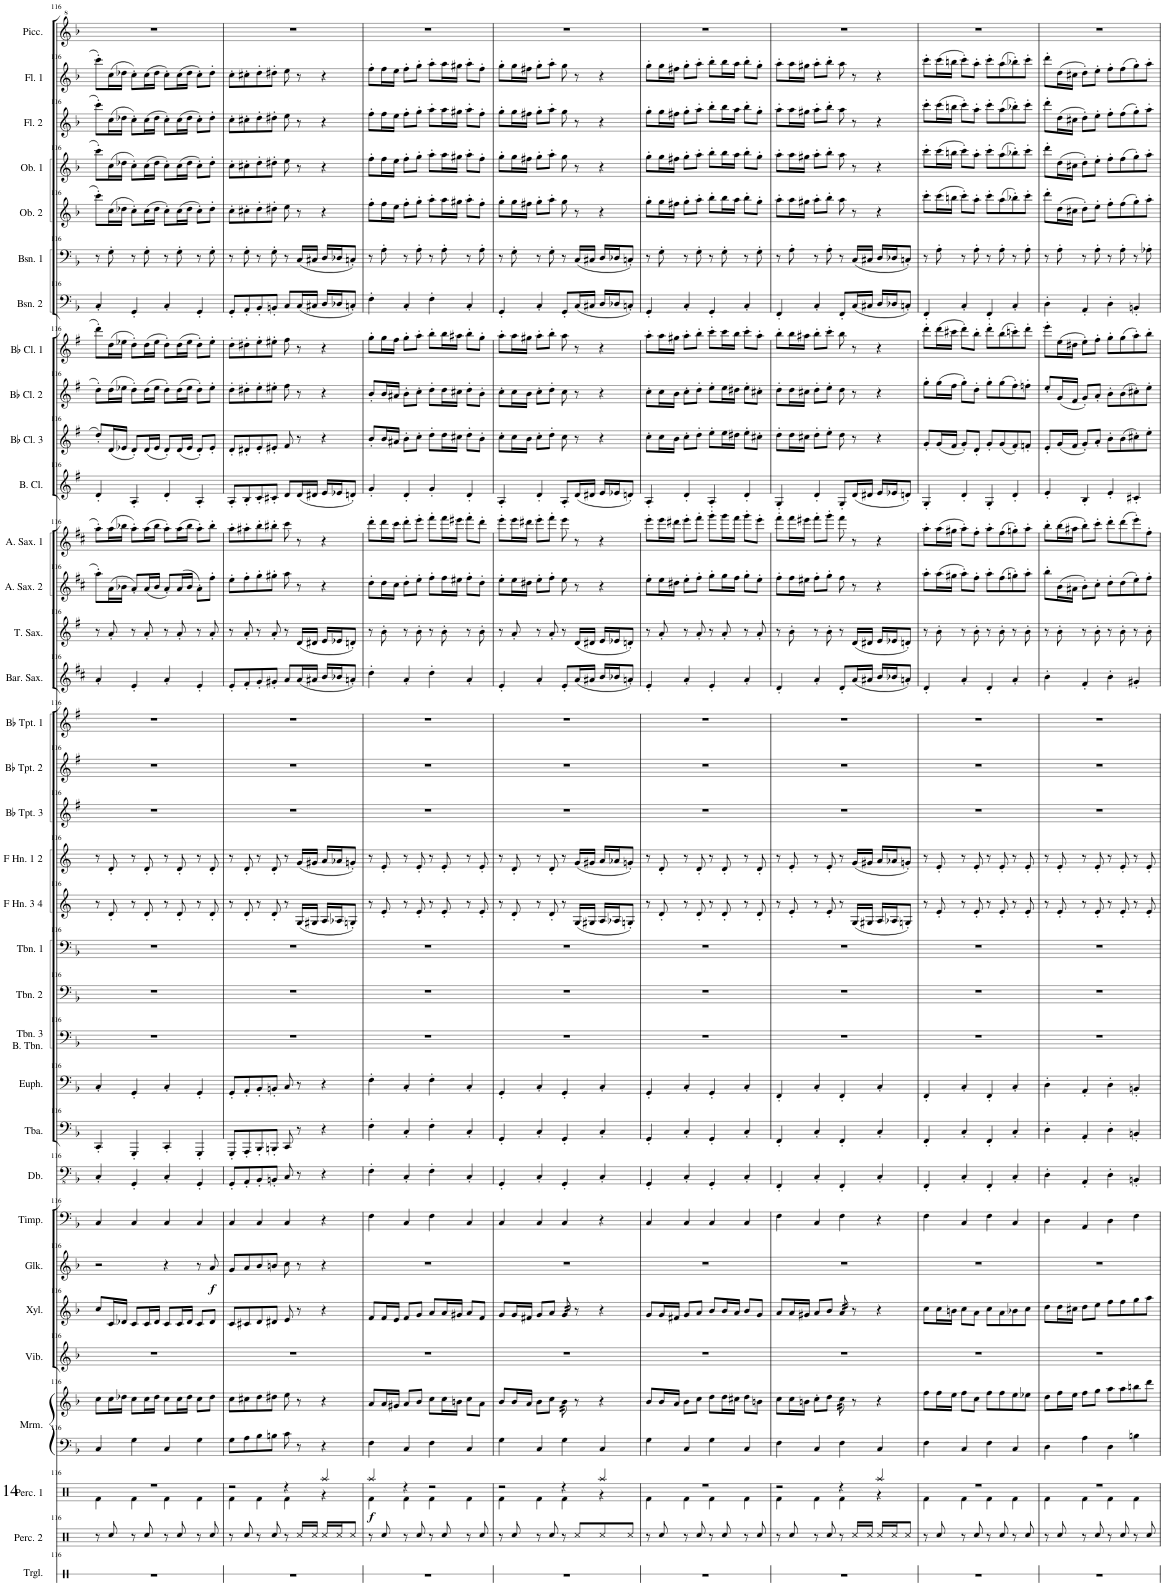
**kern	**kern	**kern	**dynam	**kern	**kern	**kern	**kern	**kern	**dynam	**kern	**kern	**kern	**kern	**kern	**kern	**kern	**kern	**kern	**kern	**kern	**kern	**kern	**kern	**kern	**kern	**kern	**kern	**kern	**kern	**kern	**kern	**kern	**kern	**kern	**kern	**kern
*part34	*part33	*part32	*part32	*part31	*part31	*part30	*part29	*part28	*part28	*part27	*part26	*part25	*part24	*part23	*part22	*part21	*part20	*part19	*part18	*part17	*part16	*part15	*part14	*part13	*part12	*part11	*part10	*part9	*part8	*part7	*part6	*part5	*part4	*part3	*part2	*part1
*staff35	*staff34	*staff33	*staff33	*staff32	*staff31	*staff30	*staff29	*staff28	*staff28	*staff27	*staff26	*staff25	*staff24	*staff23	*staff22	*staff21	*staff20	*staff19	*staff18	*staff17	*staff16	*staff15	*staff14	*staff13	*staff12	*staff11	*staff10	*staff9	*staff8	*staff7	*staff6	*staff5	*staff4	*staff3	*staff2	*staff1
*I"Triangle	*I"Percussion 2	*I"Percussion 1	*	*I"Marimba	*	*I"Vibraphone	*I"Xylophone	*I"Glockenspiel	*	*I"Timpani	*I"Double Bass	*I"Tuba	*I"Euphonium	*I"Trombone 3 &amp; Bass Trombone	*I"Trombone 2	*I"Trombone 1	*I"F Horn 3 &amp; 4	*I"F Horn 1 &amp; 2	*I"Bb Trumpet 3	*I"Bb Trumpet 2	*I"Bb Trumpet 1	*I"Baritone Saxophone	*I"Tenor Saxophone	*I"Alto Saxophone 2	*I"Alto Saxophone 1	*I"Bass Clarinet	*I"Bb Clarinet 3	*I"Bb Clarinet 2	*I"Bb Clarinet 1	*I"Bassoon 2	*I"Bassoon 1	*I"Oboe 2	*I"Oboe 1	*I"Flute 2	*I"Flute 1	*I"Piccolo
*I'Trgl.	*I'Perc. 2	*I'Perc. 1	*	*I'Mrm.	*	*I'Vib.	*I'Xyl.	*I'Glk.	*	*I'Timp.	*I'Db.	*I'Tba.	*I'Euph.	*I'Tbn. 3 B. Tbn.	*I'Tbn. 2	*I'Tbn. 1	*I'F Hn. 3 4	*I'F Hn. 1 2	*I'Bb Tpt. 3	*I'Bb Tpt. 2	*I'Bb Tpt. 1	*I'Bar. Sax.	*I'T. Sax.	*I'A. Sax. 2	*I'A. Sax. 1	*I'B. Cl.	*I'Bb Cl. 3	*I'Bb Cl. 2	*I'Bb Cl. 1	*I'Bsn. 2	*I'Bsn. 1	*I'Ob. 2	*I'Ob. 1	*I'Fl. 2	*I'Fl. 1	*I'Picc.
!!LO:PB:g=z
*clefX	*clefX	*clefX	*	*clefF4	*clefG2	*clefG2	*clefG2	*clefG2	*	*clefF4	*clefFv4	*clefF4	*clefF4	*clefF4	*clefF4	*clefF4	*clefG2	*clefG2	*clefG2	*clefG2	*clefG2	*clefG2	*clefG2	*clefG2	*clefG2	*clefG2	*clefG2	*clefG2	*clefG2	*clefF4	*clefF4	*clefG2	*clefG2	*clefG2	*clefG2	*clefG^2
*	*	*	*	*	*	*	*Trd-7c-12	*Trd-14c-24	*	*	*Trd7c12	*	*	*	*	*	*Trd4c7	*Trd4c7	*Trd1c2	*Trd1c2	*Trd1c2	*Trd12c21	*Trd8c14	*Trd5c9	*Trd5c9	*Trd8c14	*Trd1c2	*Trd1c2	*Trd1c2	*	*	*	*	*	*	*Trd-7c-12
*k[b-]	*k[b-]	*k[b-]	*	*k[b-]	*k[b-]	*k[b-]	*k[b-]	*k[b-]	*	*k[b-]	*k[b-]	*k[b-]	*k[b-]	*k[b-]	*k[b-]	*k[b-]	*k[]	*k[]	*k[f#]	*k[f#]	*k[f#]	*k[f#c#]	*k[f#]	*k[f#c#]	*k[f#c#]	*k[f#]	*k[f#]	*k[f#]	*k[f#]	*k[b-]	*k[b-]	*k[b-]	*k[b-]	*k[b-]	*k[b-]	*k[b-]
*M4/4	*M4/4	*M4/4	*	*M4/4	*M4/4	*M4/4	*M4/4	*M4/4	*	*M4/4	*M4/4	*M4/4	*M4/4	*M4/4	*M4/4	*M4/4	*M4/4	*M4/4	*M4/4	*M4/4	*M4/4	*M4/4	*M4/4	*M4/4	*M4/4	*M4/4	*M4/4	*M4/4	*M4/4	*M4/4	*M4/4	*M4/4	*M4/4	*M4/4	*M4/4	*M4/4
=116	=116	=116	=116	=116	=116	=116	=116	=116	=116	=116	=116	=116	=116	=116	=116	=116	=116	=116	=116	=116	=116	=116	=116	=116	=116	=116	=116	=116	=116	=116	=116	=116	=116	=116	=116	=116
*	*	*^	*	*	*	*	*	*	*	*	*	*	*	*	*	*	*	*	*	*	*	*	*	*	*	*	*	*	*	*	*	*	*	*	*	*
1r	8r	1r	4Rf\	.	4C/	8cc\L	1r	8cc/L	2r	.	4C/	4CC'/	4CC'/	4C'/	1r	1r	1r	8r	8r	1r	1r	1r	4a'/	8r	8aa'\L	8aa'\L	4d'/	8dd'/L	8dd'\L	8ddd'\L	4C'/	8r	8ccc'\L	8ccc'\L	8ccc'\L	8ccc'\L	1r
.	8Rcc/	.	.	.	.	16cc\L	.	16c/L	.	.	.	.	.	.	.	.	.	8d'/	8d'/	.	.	.	.	8a'/	(16a\L	(16aa\L	.	(16d/L	(16dd\L	(16dd\L	.	8G'\	(16cc\L	(16cc\L	(16cc\L	(16cc\L	.
.	.	.	.	.	.	16dd-X\JJ	.	16d-X/JJ	.	.	.	.	.	.	.	.	.	.	.	.	.	.	.	.	16b-X\JJ	16bb-X\JJ	.	16e-X/JJ	16ee-X\JJ	16ee-X\JJ	.	.	16dd-X\JJ	16dd-X\JJ	16dd-X\JJ	16dd-X\JJ	.
.	8r	.	4Rf\	.	4G\	8cc\L	.	8c/L	.	.	4C/	4GGG'/	4GGG'/	4GG'/	.	.	.	8r	8r	.	.	.	4e'/	8r	8a'/L)	8aa'\L)	4A'/	8d'/L)	8dd'\L)	8dd'\L)	4GG'/	8r	8cc'\L)	8cc'\L)	8cc'\L)	8cc'\L)	.
.	8Rcc/	.	.	.	.	16cc\L	.	16c/L	.	.	.	.	.	.	.	.	.	8d'/	8d'/	.	.	.	.	8a'/	(16a/L	(16aa\L	.	(16d/L	(16dd\L	(16dd\L	.	8G'\	(16cc\L	(16cc\L	(16cc\L	(16cc\L	.
.	.	.	.	.	.	16dd-\JJ	.	16d-/JJ	.	.	.	.	.	.	.	.	.	.	.	.	.	.	.	.	16b-/JJ	16bb-\JJ	.	16e-/JJ	16ee-\JJ	16ee-\JJ	.	.	16dd-\JJ	16dd-\JJ	16dd-\JJ	16dd-\JJ	.
.	8r	.	4Rf\	.	4C/	8cc\L	.	8c/L	4r	.	4C/	4CC'/	4CC'/	4C'/	.	.	.	8r	8r	.	.	.	4a'/	8r	8a'/L)	8aa'\L)	4d'/	8d'/L)	8dd'\L)	8dd'\L)	4C'/	8r	8cc'\L)	8cc'\L)	8cc'\L)	8cc'\L)	.
.	8Rcc/	.	.	.	.	16cc\L	.	16c/L	.	.	.	.	.	.	.	.	.	8d'/	8d'/	.	.	.	.	8a'/	(16a/L	(16aa\L	.	(16d/L	(16dd\L	(16dd\L	.	8G'\	(16cc\L	(16cc\L	(16cc\L	(16cc\L	.
.	.	.	.	.	.	16dd-\JJ	.	16d-/JJ	.	.	.	.	.	.	.	.	.	.	.	.	.	.	.	.	16b-/JJ	16bb-\JJ	.	16e-/JJ	16ee-\JJ	16ee-\JJ	.	.	16dd-\JJ	16dd-\JJ	16dd-\JJ	16dd-\JJ	.
.	8r	.	4Rf\	.	4G\	8cc\L	.	8c/L	8r	.	4C/	4GGG'/	4GGG'/	4GG'/	.	.	.	8r	8r	.	.	.	4e'/	8r	8a'\L)	8aa'\L)	4A'/	8d'/L)	8dd'\L)	8dd'\L)	4GG'/	8r	8cc'\L)	8cc'\L)	8cc'\L)	8cc'\L)	.
!	!	!	!	!	!	!	!	!	!	!LO:DY:b	!	!	!	!	!	!	!	!	!	!	!	!	!	!	!	!	!	!	!	!	!	!	!	!	!	!	!
.	8Rcc/	.	.	.	.	8dd-\J	.	8d-/J	8a/	f	.	.	.	.	.	.	.	8d'/	8d'/	.	.	.	.	8a'/	8ff#'\J	8bb-'\J	.	8e-'/J	8ee-'\J	8ee-'\J	.	8G'\	8dd-'\J	8dd-'\J	8dd-'\J	8dd-'\J	.
=117	=117	=117	=117	=117	=117	=117	=117	=117	=117	=117	=117	=117	=117	=117	=117	=117	=117	=117	=117	=117	=117	=117	=117	=117	=117	=117	=117	=117	=117	=117	=117	=117	=117	=117	=117	=117	=117
1r	8r	2r	4Rf\	.	8G\L	8cc\L	1r	8c/L	8g/L	.	4C/	8GGG'/L	8GGG'/L	8GG'/L	1r	1r	1r	8r	8r	1r	1r	1r	8e'/L	8r	8ee'\L	8aa'\L	8A'/L	8d'/L	8dd'\L	8dd'\L	8GG'/L	8r	8cc'\L	8cc'\L	8cc'\L	8cc'\L	1r
.	8Rcc/	.	.	.	8A\	8cc#X\	.	8c#X/	8a/	.	.	8AAA'/	8AAA'/	8AA'/	.	.	.	8d'/	8d'/	.	.	.	8f#'/	8a'/	8ff#'\	8aa#X'\	8B'/	8d#X'/	8dd#X'\	8dd#X'\	8AA'/	8G'\	8cc#X'\	8cc#X'\	8cc#X'\	8cc#X'\	.
.	8r	.	4Rf\	.	8B-\	8dd\	.	8d/	8b-/	.	4C/	8BBB-'/	8BBB-'/	8BB-'/	.	.	.	8r	8r	.	.	.	8g'/	8r	8gg'\	8bb'\	8c'/	8e'/	8ee'\	8ee'\	8BB-'/	8r	8dd'\	8dd'\	8dd'\	8dd'\	.
.	8Rcc/	.	.	.	8Bn\J	8dd#X\J	.	8d#X/J	8bn/J	.	.	8BBBn'/J	8BBBn'/J	8BBn'/J	.	.	.	8d'/	8d'/	.	.	.	8g#X'/J	8a'/	8gg#X'\J	8bb#X'\J	8c#X'/J	8e#X'/J	8ee#X'\J	8ee#X'\J	8BBn'/J	8G'\	8dd#X'\J	8dd#X'\J	8dd#X'\J	8dd#X'\J	.
.	8r	4r	4Rf\	.	8c\	8ee\	.	8e/	8cc\	.	4C/	8CC/	8CC/	8C/	.	.	.	8r	8r	.	.	.	8a/L	8r	8aa\	8ccc#\	8d/L	8f#/	8ff#\	8ff#\	8C/L	8r	8ee\	8ee\	8ee\	8ee\	.
.	16Rcc/LL	.	.	.	8r	8r	.	8r	8r	.	.	8r	8r	8r	.	.	.	(16G/LL	(16g/LL	.	.	.	(16a/L	(16d/LL	8r	8r	(16d/L	8r	8r	8r	(16C/L	(16C/LL	8r	8r	8r	8r	.
.	16Rcc/JJ	.	.	.	.	.	.	.	.	.	.	.	.	.	.	.	.	16G#X/JJ	16g#X/JJ	.	.	.	16a#X/JJ	16d#X/JJ	.	.	16d#X/JJ	.	.	.	16C#X/JJ	16C#X/JJ	.	.	.	.	.
.	16Rcc/LL	4Raa/	4r	.	4r	4r	.	4r	4r	.	4r	4r	4r	4r	.	.	.	16A/LL	16a/LL	.	.	.	16b/LL	16e/LL	4r	4r	16e/LL	4r	4r	4r	16D/LL	16D/LL	4r	4r	4r	4r	.
.	16Rcc/J	.	.	.	.	.	.	.	.	.	.	.	.	.	.	.	.	16A-X/J	16a-X/J	.	.	.	16b-X/J	16e-X/J	.	.	16e-X/J	.	.	.	16D-X/J	16D-X/J	.	.	.	.	.
.	8Rcc/J	.	.	.	.	.	.	.	.	.	.	.	.	.	.	.	.	8Gn'/J)	8gn'/J)	.	.	.	8an'/J)	8dn'/J)	.	.	8dn'/J)	.	.	.	8Cn'/J)	8Cn'/J)	.	.	.	.	.
=118	=118	=118	=118	=118	=118	=118	=118	=118	=118	=118	=118	=118	=118	=118	=118	=118	=118	=118	=118	=118	=118	=118	=118	=118	=118	=118	=118	=118	=118	=118	=118	=118	=118	=118	=118	=118	=118
!	!	!	!	!LO:DY:b	!	!	!	!	!	!	!	!	!	!	!	!	!	!	!	!	!	!	!	!	!	!	!	!	!	!	!	!	!	!	!	!	!
1r	8r	4Raa/	4Rf\	f	4F\	8a/L	1r	8f/L	1r	.	4F\	4FF'\	4F'\	4F'\	1r	1r	1r	8r	8r	1r	1r	1r	4dd'\	8r	8dd'\L	8ddd'\L	4g'/	8b'/L	8b'/L	8gg'\L	4F'\	8r	8ff'\L	8ff'\L	8ff'\L	8ff'\L	1r
.	8Rcc/	.	.	.	.	16a/L	.	16f/L	.	.	.	.	.	.	.	.	.	8e'/	8e'/	.	.	.	.	8b'\	16dd\L	16ddd\L	.	16b/L	16b/L	16gg\L	.	8A'\	16ff\L	16ff\L	16ff\L	16ff\L	.
.	.	.	.	.	.	16g#X/JJ	.	16e/JJ	.	.	.	.	.	.	.	.	.	.	.	.	.	.	.	.	16cc#\JJ	16ccc#\JJ	.	16a#X/JJ	16a#X/JJ	16ff#\JJ	.	.	16ee\JJ	16ee\JJ	16ee\JJ	16ee\JJ	.
.	8r	4r	4Rf\	.	4C/	8a/L	.	8f/L	.	.	4C/	4CC'/	4C'/	4C'/	.	.	.	8r	8r	.	.	.	4a'/	8r	8dd'\L	8ddd'\L	4d'/	8b'\L	8b'\L	8gg'\L	4C'/	8r	8ff'\L	8ff'\L	8ff'\L	8ff'\L	.
.	8Rcc/	.	.	.	.	8b-/J	.	8g/J	.	.	.	.	.	.	.	.	.	8e'/	8e'/	.	.	.	.	8b'\	8ee'\J	8eee'\J	.	8cc'\J	8cc'\J	8aa'\J	.	8A'\	8gg'\J	8gg'\J	8gg'\J	8gg'\J	.
.	8r	2r	4Rf\	.	4F\	8cc\L	.	8a/L	.	.	4F\	4FF'\	4F'\	4F'\	.	.	.	8r	8r	.	.	.	4dd'\	8r	8ff#'\L	8fff#'\L	4g'/	8dd'\L	8dd'\L	8bb'\L	4F'\	8r	8aa'\L	8aa'\L	8aa'\L	8aa'\L	.
.	8Rcc/	.	.	.	.	16cc\L	.	16a/L	.	.	.	.	.	.	.	.	.	8e'/	8e'/	.	.	.	.	8b'\	16ff#\L	16fff#\L	.	16dd\L	16dd\L	16bb\L	.	8A'\	16aa\L	16aa\L	16aa\L	16aa\L	.
.	.	.	.	.	.	16bn\JJ	.	16g#X/JJ	.	.	.	.	.	.	.	.	.	.	.	.	.	.	.	.	16ee#X\JJ	16eee#X\JJ	.	16cc#X\JJ	16cc#X\JJ	16aa#X\JJ	.	.	16gg#X\JJ	16gg#X\JJ	16gg#X\JJ	16gg#X\JJ	.
.	8r	.	4Rf\	.	4C/	8cc\L	.	8a/L	.	.	4C/	4CC'/	4C'/	4C'/	.	.	.	8r	8r	.	.	.	4a'/	8r	8ff#'\L	8fff#'\L	4d'/	8dd'\L	8dd'\L	8bb'\L	4C'/	8r	8aa'\L	8aa'\L	8aa'\L	8aa'\L	.
.	8Rcc/	.	.	.	.	8a\J	.	8f/J	.	.	.	.	.	.	.	.	.	8e'/	8e'/	.	.	.	.	8b'\	8dd'\J	8ddd'\J	.	8b'\J	8b'\J	8gg'\J	.	8A'\	8ff'\J	8ff'\J	8ff'\J	8ff'\J	.
=119	=119	=119	=119	=119	=119	=119	=119	=119	=119	=119	=119	=119	=119	=119	=119	=119	=119	=119	=119	=119	=119	=119	=119	=119	=119	=119	=119	=119	=119	=119	=119	=119	=119	=119	=119	=119	=119
1r	8r	2r	4Rf\	.	4G\	8b-/L	1r	8g/L	1r	.	4C/	4GGG'/	4GG'/	4GG'/	1r	1r	1r	8r	8r	1r	1r	1r	4e'/	8r	8ee'\L	8eee'\L	4A'/	8cc'\L	8cc'\L	8aa'\L	4GG'/	8r	8gg'\L	8gg'\L	8gg'\L	8gg'\L	1r
.	8Rcc/	.	.	.	.	16b-/L	.	16g/L	.	.	.	.	.	.	.	.	.	8d'/	8d'/	.	.	.	.	8a'/	16ee\L	16eee\L	.	16cc\L	16cc\L	16aa\L	.	8G'\	16gg\L	16gg\L	16gg\L	16gg\L	.
.	.	.	.	.	.	16a/JJ	.	16f#X/JJ	.	.	.	.	.	.	.	.	.	.	.	.	.	.	.	.	16dd#X\JJ	16ddd#X\JJ	.	16b\JJ	16b\JJ	16gg#X\JJ	.	.	16ff#X\JJ	16ff#X\JJ	16ff#X\JJ	16ff#X\JJ	.
.	8r	.	4Rf\	.	4C/	8b-\L	.	8g/L	.	.	4C/	4CC'/	4C'/	4C'/	.	.	.	8r	8r	.	.	.	4a'/	8r	8ee'\L	8eee'\L	4d'/	8cc'\L	8cc'\L	8aa'\L	4C'/	8r	8gg'\L	8gg'\L	8gg'\L	8gg'\L	.
.	8Rcc/	.	.	.	.	8cc\J	.	8a/J	.	.	.	.	.	.	.	.	.	8d'/	8d'/	.	.	.	.	8a'/	8ff#'\J	8fff#'\J	.	8dd'\J	8dd'\J	8bb'\J	.	8G'\	8aa'\J	8aa'\J	8aa'\J	8aa'\J	.
*	*	*	*	*	*	*tremolo	*	*	*	*	*	*	*	*	*	*	*	*	*	*	*	*	*	*	*	*	*	*	*	*	*	*	*	*	*	*	*
*	*	*	*	*	*	*	*	*tremolo	*	*	*	*	*	*	*	*	*	*	*	*	*	*	*	*	*	*	*	*	*	*	*	*	*	*	*	*	*
.	8r	4r	4Rf\	.	4G\	32b-\	.	32g/	.	.	4C/	4GGG'/	4GG'/	4GG'/	.	.	.	8r	8r	.	.	.	8e'/L	8r	8ee\	8eee\	8A'/L	8cc\	8cc\	8aa\	8GG'/L	8r	8gg\	8gg\	8gg\	8gg\	.
.	.	.	.	.	.	32b-\	.	32g/	.	.	.	.	.	.	.	.	.	.	.	.	.	.	.	.	.	.	.	.	.	.	.	.	.	.	.	.	.
.	.	.	.	.	.	32b-\	.	32g/	.	.	.	.	.	.	.	.	.	.	.	.	.	.	.	.	.	.	.	.	.	.	.	.	.	.	.	.	.
.	.	.	.	.	.	32b-\	.	32g/	.	.	.	.	.	.	.	.	.	.	.	.	.	.	.	.	.	.	.	.	.	.	.	.	.	.	.	.	.
*	*	*	*	*	*	*	*	*Xtremolo	*	*	*	*	*	*	*	*	*	*	*	*	*	*	*	*	*	*	*	*	*	*	*	*	*	*	*	*	*
*	*	*	*	*	*	*Xtremolo	*	*	*	*	*	*	*	*	*	*	*	*	*	*	*	*	*	*	*	*	*	*	*	*	*	*	*	*	*	*	*
.	8Rcc/L	.	.	.	.	8r	.	8r	.	.	.	.	.	.	.	.	.	(16G/LL	(16g/LL	.	.	.	(16a/L	(16d/LL	8r	8r	(16d/L	8r	8r	8r	(16C/L	(16C/LL	8r	8r	8r	8r	.
.	.	.	.	.	.	.	.	.	.	.	.	.	.	.	.	.	.	16G#X/JJ	16g#X/JJ	.	.	.	16a#X/JJ	16d#X/JJ	.	.	16d#X/JJ	.	.	.	16C#X/JJ	16C#X/JJ	.	.	.	.	.
.	8Rcc/	4Raa/	4r	.	4C/	4r	.	4r	.	.	4r	4CC'/	4C'/	4C'/	.	.	.	16A/LL	16a/LL	.	.	.	16b/LL	16e/LL	4r	4r	16e/LL	4r	4r	4r	16D/LL	16D/LL	4r	4r	4r	4r	.
.	.	.	.	.	.	.	.	.	.	.	.	.	.	.	.	.	.	16A-X/J	16a-X/J	.	.	.	16b-X/J	16e-X/J	.	.	16e-X/J	.	.	.	16D-X/J	16D-X/J	.	.	.	.	.
.	8Rcc/J	.	.	.	.	.	.	.	.	.	.	.	.	.	.	.	.	8Gn'/J)	8gn'/J)	.	.	.	8an'/J)	8dn'/J)	.	.	8dn'/J)	.	.	.	8Cn'/J)	8Cn'/J)	.	.	.	.	.
=120	=120	=120	=120	=120	=120	=120	=120	=120	=120	=120	=120	=120	=120	=120	=120	=120	=120	=120	=120	=120	=120	=120	=120	=120	=120	=120	=120	=120	=120	=120	=120	=120	=120	=120	=120	=120	=120
1r	8r	1r	4Rf\	.	4G\	8b-/L	1r	8g/L	1r	.	4C/	4GGG'/	4GG'/	4GG'/	1r	1r	1r	8r	8r	1r	1r	1r	4e'/	8r	8ee'\L	8eee'\L	4A'/	8cc'\L	8cc'\L	8aa'\L	4GG'/	8r	8gg'\L	8gg'\L	8gg'\L	8gg'\L	1r
.	8Rcc/	.	.	.	.	16b-/L	.	16g/L	.	.	.	.	.	.	.	.	.	8d'/	8d'/	.	.	.	.	8a'/	16ee\L	16eee\L	.	16cc\L	16cc\L	16aa\L	.	8G'\	16gg\L	16gg\L	16gg\L	16gg\L	.
.	.	.	.	.	.	16a/JJ	.	16f#X/JJ	.	.	.	.	.	.	.	.	.	.	.	.	.	.	.	.	16dd#X\JJ	16ddd#X\JJ	.	16b\JJ	16b\JJ	16gg#X\JJ	.	.	16ff#X\JJ	16ff#X\JJ	16ff#X\JJ	16ff#X\JJ	.
.	8r	.	4Rf\	.	4C/	8b-\L	.	8g/L	.	.	4C/	4CC'/	4C'/	4C'/	.	.	.	8r	8r	.	.	.	4a'/	8r	8ee'\L	8eee'\L	4d'/	8cc'\L	8cc'\L	8aa'\L	4C'/	8r	8gg'\L	8gg'\L	8gg'\L	8gg'\L	.
.	8Rcc/	.	.	.	.	8cc\J	.	8a/J	.	.	.	.	.	.	.	.	.	8d'/	8d'/	.	.	.	.	8a'/	8ff#'\J	8fff#'\J	.	8dd'\J	8dd'\J	8bb'\J	.	8G'\	8aa'\J	8aa'\J	8aa'\J	8aa'\J	.
.	8r	.	4Rf\	.	4G\	8dd\L	.	8b-/L	.	.	4C/	4GGG'/	4GG'/	4GG'/	.	.	.	8r	8r	.	.	.	4e'/	8r	8gg'\L	8ggg'\L	4A'/	8ee'\L	8ee'\L	8ccc'\L	4GG'/	8r	8bb-'\L	8bb-'\L	8bb-'\L	8bb-'\L	.
.	8Rcc/	.	.	.	.	16dd\L	.	16b-/L	.	.	.	.	.	.	.	.	.	8d'/	8d'/	.	.	.	.	8a'/	16gg\L	16ggg\L	.	16ee\L	16ee\L	16ccc\L	.	8G'\	16bb-\L	16bb-\L	16bb-\L	16bb-\L	.
.	.	.	.	.	.	16cc#X\JJ	.	16a/JJ	.	.	.	.	.	.	.	.	.	.	.	.	.	.	.	.	16ff#\JJ	16fff#\JJ	.	16dd#X\JJ	16dd#X\JJ	16bb\JJ	.	.	16aa\JJ	16aa\JJ	16aa\JJ	16aa\JJ	.
.	8r	.	4Rf\	.	4C/	8dd\L	.	8b-/L	.	.	4C/	4CC'/	4C'/	4C'/	.	.	.	8r	8r	.	.	.	4a'/	8r	8gg'\L	8ggg'\L	4d'/	8ee'\L	8ee'\L	8ccc'\L	4C'/	8r	8bb-'\L	8bb-'\L	8bb-'\L	8bb-'\L	.
.	8Rcc/	.	.	.	.	8bn\J	.	8g/J	.	.	.	.	.	.	.	.	.	8d'/	8d'/	.	.	.	.	8a'/	8ee'\J	8eee'\J	.	8cc#X'\J	8cc#X'\J	8aa'\J	.	8G'\	8gg'\J	8gg'\J	8gg'\J	8gg'\J	.
=121	=121	=121	=121	=121	=121	=121	=121	=121	=121	=121	=121	=121	=121	=121	=121	=121	=121	=121	=121	=121	=121	=121	=121	=121	=121	=121	=121	=121	=121	=121	=121	=121	=121	=121	=121	=121	=121
1r	8r	2r	4Rf\	.	4F\	8cc\L	1r	8a/L	1r	.	4F\	4FFF'/	4FF'/	4FF'/	1r	1r	1r	8r	8r	1r	1r	1r	4d'/	8r	8ff#'\L	8fff#'\L	4G'/	8dd'\L	8dd'\L	8bb'\L	4FF'/	8r	8aa'\L	8aa'\L	8aa'\L	8aa'\L	1r
.	8Rcc/	.	.	.	.	16cc\L	.	16a/L	.	.	.	.	.	.	.	.	.	8e'/	8e'/	.	.	.	.	8b'\	16ff#\L	16fff#\L	.	16dd\L	16dd\L	16bb\L	.	8A'\	16aa\L	16aa\L	16aa\L	16aa\L	.
.	.	.	.	.	.	16bn\JJ	.	16g#X/JJ	.	.	.	.	.	.	.	.	.	.	.	.	.	.	.	.	16ee#X\JJ	16eee#X\JJ	.	16cc#X\JJ	16cc#X\JJ	16aa#X\JJ	.	.	16gg#X\JJ	16gg#X\JJ	16gg#X\JJ	16gg#X\JJ	.
.	8r	.	4Rf\	.	4C/	8cc'\L	.	8a/L	.	.	4C/	4CC'/	4C'/	4C'/	.	.	.	8r	8r	.	.	.	4a'/	8r	8ff#'\L	8fff#'\L	4d'/	8dd'\L	8dd'\L	8bb'\L	4C'/	8r	8aa'\L	8aa'\L	8aa'\L	8aa'\L	.
.	8Rcc/	.	.	.	.	8dd\J	.	8b-/J	.	.	.	.	.	.	.	.	.	8e'/	8e'/	.	.	.	.	8b'\	8gg'\J	8ggg'\J	.	8ee'\J	8ee'\J	8ccc'\J	.	8A'\	8bb-'\J	8bb-'\J	8bb-'\J	8bb-'\J	.
*	*	*	*	*	*	*tremolo	*	*	*	*	*	*	*	*	*	*	*	*	*	*	*	*	*	*	*	*	*	*	*	*	*	*	*	*	*	*	*
*	*	*	*	*	*	*	*	*tremolo	*	*	*	*	*	*	*	*	*	*	*	*	*	*	*	*	*	*	*	*	*	*	*	*	*	*	*	*	*
.	8r	4r	4Rf\	.	4F\	32cc\	.	32a/	.	.	4F\	4FFF'/	4FF'/	4FF'/	.	.	.	8r	8r	.	.	.	8d'/L	8r	8ff#\	8fff#\	8G'/L	8dd\	8dd\	8bb\	8FF'/L	8r	8aa\	8aa\	8aa\	8aa\	.
.	.	.	.	.	.	32cc\	.	32a/	.	.	.	.	.	.	.	.	.	.	.	.	.	.	.	.	.	.	.	.	.	.	.	.	.	.	.	.	.
.	.	.	.	.	.	32cc\	.	32a/	.	.	.	.	.	.	.	.	.	.	.	.	.	.	.	.	.	.	.	.	.	.	.	.	.	.	.	.	.
.	.	.	.	.	.	32cc\	.	32a/	.	.	.	.	.	.	.	.	.	.	.	.	.	.	.	.	.	.	.	.	.	.	.	.	.	.	.	.	.
*	*	*	*	*	*	*	*	*Xtremolo	*	*	*	*	*	*	*	*	*	*	*	*	*	*	*	*	*	*	*	*	*	*	*	*	*	*	*	*	*
*	*	*	*	*	*	*Xtremolo	*	*	*	*	*	*	*	*	*	*	*	*	*	*	*	*	*	*	*	*	*	*	*	*	*	*	*	*	*	*	*
.	16Rcc/LL	.	.	.	.	8r	.	8r	.	.	.	.	.	.	.	.	.	(16G/LL	(16g/LL	.	.	.	(16a/L	(16d/LL	8r	8r	(16d/L	8r	8r	8r	(16C/L	(16C/LL	8r	8r	8r	8r	.
.	16Rcc/JJ	.	.	.	.	.	.	.	.	.	.	.	.	.	.	.	.	16G#X/JJ	16g#X/JJ	.	.	.	16a#X/JJ	16d#X/JJ	.	.	16d#X/JJ	.	.	.	16C#X/JJ	16C#X/JJ	.	.	.	.	.
.	16Rcc/LL	4Raa/	4r	.	4C/	4r	.	4r	.	.	4r	4CC'/	4C'/	4C'/	.	.	.	16A/LL	16a/LL	.	.	.	16b/LL	16e/LL	4r	4r	16e/LL	4r	4r	4r	16D/LL	16D/LL	4r	4r	4r	4r	.
.	16Rcc/J	.	.	.	.	.	.	.	.	.	.	.	.	.	.	.	.	16A-X/J	16a-X/J	.	.	.	16b-X/J	16e-X/J	.	.	16e-X/J	.	.	.	16D-X/J	16D-X/J	.	.	.	.	.
.	8Rcc/J	.	.	.	.	.	.	.	.	.	.	.	.	.	.	.	.	8Gn'/J)	8gn'/J)	.	.	.	8an'/J)	8dn'/J)	.	.	8dn'/J)	.	.	.	8Cn'/J)	8Cn'/J)	.	.	.	.	.
=122	=122	=122	=122	=122	=122	=122	=122	=122	=122	=122	=122	=122	=122	=122	=122	=122	=122	=122	=122	=122	=122	=122	=122	=122	=122	=122	=122	=122	=122	=122	=122	=122	=122	=122	=122	=122	=122
1r	8r	1r	4Rf\	.	4F\	8ff\L	1r	8cc\L	1r	.	4F\	4FFF'/	4FF'/	4FF'/	1r	1r	1r	8r	8r	1r	1r	1r	4d'/	8r	8aa'\L	8aa'\L	4G'/	8g'/L	8gg'\L	8ddd'\L	4FF'/	8r	8ccc'\L	8ccc'\L	8ccc'\L	8ccc'\L	1r
.	8Rcc/	.	.	.	.	16ff\L	.	16cc\L	.	.	.	.	.	.	.	.	.	8e'/	8e'/	.	.	.	.	8b'\	(16aa\L	(16aa\L	.	(16g/L	(16gg\L	(16ddd\L	.	8A'\	(16ccc\L	(16ccc\L	(16ccc\L	(16ccc\L	.
.	.	.	.	.	.	16ee\JJ	.	16bn\JJ	.	.	.	.	.	.	.	.	.	.	.	.	.	.	.	.	16gg#X\JJ	16gg#X\JJ	.	16f#/JJ	16ff#\JJ	16ccc#X\JJ	.	.	16bbn\JJ	16bbn\JJ	16bbn\JJ	16bbn\JJ	.
.	8r	.	4Rf\	.	4C/	8ff\L	.	8cc\L	.	.	4C/	4CC'/	4C'/	4C'/	.	.	.	8r	8r	.	.	.	4a'/	8r	8aa'\L)	8aa'\L)	4d'/	8g'/L)	8gg'\L)	8ddd'\L)	4C'/	8r	8ccc'\L)	8ccc'\L)	8ccc'\L)	8ccc'\L)	.
.	8Rcc/	.	.	.	.	8cc\J	.	8a\J	.	.	.	.	.	.	.	.	.	8e'/	8e'/	.	.	.	.	8b'\	8ff#'\J	8ff#'\J	.	8d'/J	8dd'\J	8bb'\J	.	8A'\	8aa'\J	8aa'\J	8aa'\J	8aa'\J	.
.	8r	.	4Rf\	.	4F\	8ff\L	.	8cc\L	.	.	4F\	4FFF'/	4FF'/	4FF'/	.	.	.	8r	8r	.	.	.	4d'/	8r	8aa'\L	8aa'\L	4G'/	8g'/L	8gg'\L	8ddd'\L	4FF'/	8r	8ccc'\L	8ccc'\L	8ccc'\L	8ccc'\L	.
.	8Rcc/	.	.	.	.	8ff\	.	8a\	.	.	.	.	.	.	.	.	.	8e'/	8e'/	.	.	.	.	8b'\	(8ff#\	(8ff#\	.	(8g/	(8gg\	(8bb\	.	8A'\	(8aa\	(8aa\	(8aa\	(8aa\	.
.	8r	.	4Rf\	.	4C/	8ee\	.	8b-X\	.	.	4C/	4CC'/	4C'/	4C'/	.	.	.	8r	8r	.	.	.	4a'/	8r	8ggn'\)	8ggn'\)	4d'/	8f#'/)	8ff#'\)	8cccn'\)	4C'/	8r	8bb-X'\)	8bb-X'\)	8bb-X'\)	8bb-X'\)	.
.	8Rcc/	.	.	.	.	8ee-X\J	.	8cc\J	.	.	.	.	.	.	.	.	.	8e'/	8e'/	.	.	.	.	8b'\	8aa'\J	8aa'\J	.	8fn'/J	8ffn'\J	8ddd'\J	.	8A'\	8ccc'\J	8ccc'\J	8ccc'\J	8ccc'\J	.
=123	=123	=123	=123	=123	=123	=123	=123	=123	=123	=123	=123	=123	=123	=123	=123	=123	=123	=123	=123	=123	=123	=123	=123	=123	=123	=123	=123	=123	=123	=123	=123	=123	=123	=123	=123	=123	=123
1r	8r	1r	4Rf\	.	4D\	8dd\L	1r	8dd\L	1r	.	4D\	4DD'\	4D'\	4D'\	1r	1r	1r	8r	8r	1r	1r	1r	4b'\	8r	8bb'\L	8bb'\L	4e'/	8e'/L	8ee'/L	8eee'\L	4D'\	8r	8ddd'\L	8ddd'\L	8ddd'\L	8ddd'\L	1r
.	8Rcc/	.	.	.	.	16ff\L	.	16dd\L	.	.	.	.	.	.	.	.	.	8e'/	8e'/	.	.	.	.	8b'\	(16b\L	(16bb\L	.	(16g/L	(16g/L	(16ee\L	.	8A'\	(16dd\L	(16dd\L	(16dd\L	(16dd\L	.
.	.	.	.	.	.	16ee\JJ	.	16cc#X\JJ	.	.	.	.	.	.	.	.	.	.	.	.	.	.	.	.	16a#X\JJ	16aa#X\JJ	.	16f#/JJ	16f#/JJ	16dd#X\JJ	.	.	16cc#X\JJ	16cc#X\JJ	16cc#X\JJ	16cc#X\JJ	.
.	8r	.	4Rf\	.	4A\	8ff\L	.	8dd\L	.	.	4AA/	4AAA'/	4AA'/	4AA'/	.	.	.	8r	8r	.	.	.	4f#'/	8r	8b'\L)	8bb'\L)	4B'/	8g'/L)	8g'/L)	8ee'\L)	4AA'/	8r	8dd'\L)	8dd'\L)	8dd'\L)	8dd'\L)	.
.	8Rcc/	.	.	.	.	8gg\J	.	8ee\J	.	.	.	.	.	.	.	.	.	8e'/	8e'/	.	.	.	.	8b'\	8cc#'\J	8ccc#'\J	.	8a'/J	8a'/J	8ff#'\J	.	8A'\	8ee'\J	8ee'\J	8ee'\J	8ee'\J	.
.	8r	.	4Rf\	.	4D\	8aa\L	.	8ff\L	.	.	4D\	4DD'\	4D'\	4D'\	.	.	.	8r	8r	.	.	.	4b'\	8r	8dd'\L	8ddd'\L	4e'/	8b'\L	8b'\L	8gg'\L	4D'\	8r	8ff'\L	8ff'\L	8ff'\L	8ff'\L	.
.	8Rcc/	.	.	.	.	8aa\	.	8ff\	.	.	.	.	.	.	.	.	.	8e'/	8e'/	.	.	.	.	8b'\	(8dd\	(8ddd\	.	(8b\	(8b\	(8gg\	.	8A'\	(8ff\	(8ff\	(8ff\	(8ff\	.
.	8r	.	4Rf\	.	4Bn\	8bbn\	.	8gg\	.	.	4F\	4BBBn'/	4BBn'/	4BBn'/	.	.	.	8r	8r	.	.	.	4g#X'/	8r	8ee'\)	8eee'\)	4c#X'/	8cc#X'\)	8cc#X'\)	8aa'\)	4BBn'/	8r	8gg'\)	8gg'\)	8gg'\)	8gg'\)	.
.	8Rcc/	.	.	.	.	8ddd\J	.	8aa\J	.	.	.	.	.	.	.	.	.	8e'/	8e'/	.	.	.	.	8b'\	8ff#'\J	8ff#'\J	.	8ee'\J	8ee'\J	8bb'\J	.	8A-X'\	8aa'\J	8aa'\J	8aa'\J	8aa'\J	.
*	*	*v	*v	*	*	*	*	*	*	*	*	*	*	*	*	*	*	*	*	*	*	*	*	*	*	*	*	*	*	*	*	*	*	*	*	*	*
=	=	=	=	=	=	=	=	=	=	=	=	=	=	=	=	=	=	=	=	=	=	=	=	=	=	=	=	=	=	=	=	=	=	=	=	=
*-	*-	*-	*-	*-	*-	*-	*-	*-	*-	*-	*-	*-	*-	*-	*-	*-	*-	*-	*-	*-	*-	*-	*-	*-	*-	*-	*-	*-	*-	*-	*-	*-	*-	*-	*-	*-
